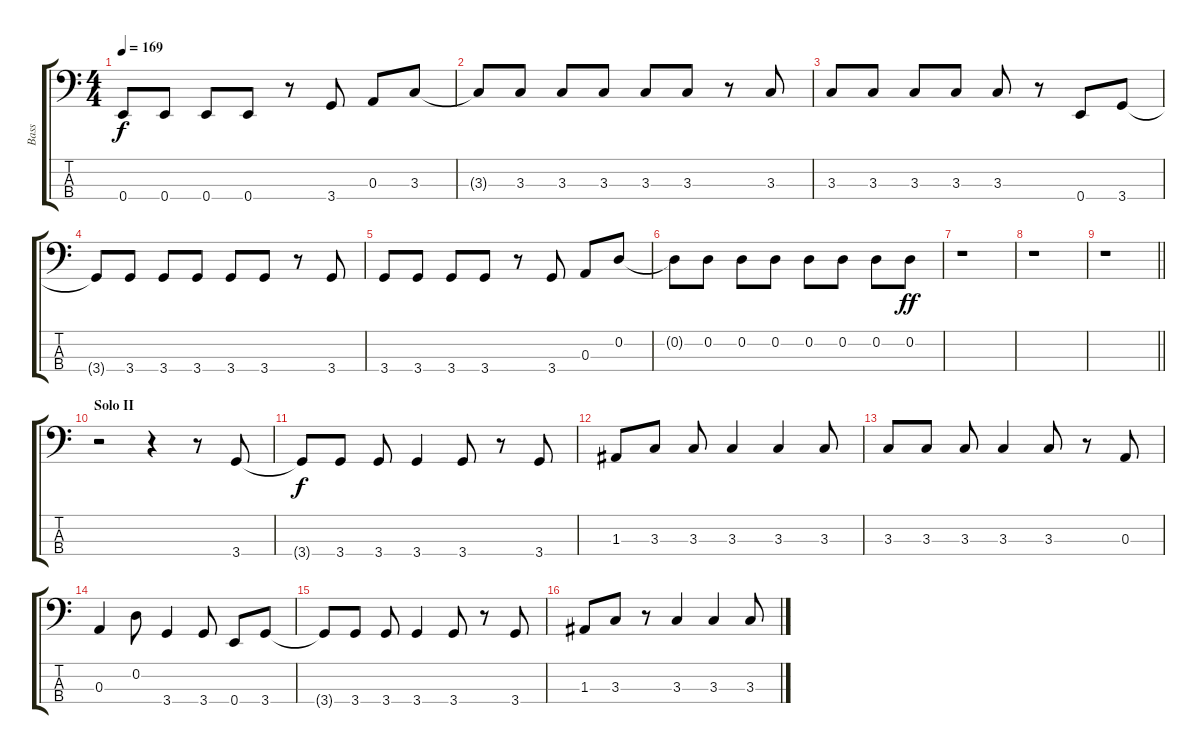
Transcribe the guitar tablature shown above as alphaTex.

\track ("Bass" "Bass") {instrument fretlessbass}
\staff {score tabs}
\tuning (G2 D2 A1 E1) {hide}
\ts (4 4)
\tempo 169
\clef f4
\ks c
0.4.8{dy f} 0.4.8 0.4.8 0.4.8 r.8 3.4.8 0.3.8 3.3.8 |
3.3{t}.8 3.3.8 3.3.8 3.3.8 3.3.8 3.3.8 r.8 3.3.8 |
3.3.8 3.3.8 3.3.8 3.3.8 3.3.8 r.8 0.4.8 3.4.8 |
3.4{t}.8 3.4.8 3.4.8 3.4.8 3.4.8 3.4.8 r.8 3.4.8 |
3.4.8 3.4.8 3.4.8 3.4.8 r.8 3.4.8 0.3.8 0.2.8 |
0.2{t}.8 0.2.8 0.2.8 0.2.8 0.2.8 0.2.8 0.2.8 0.2.8{dy ff} |
r.1 |
r.1 |
\barLineRight lightlight
r.1 |
\section ("" "Solo II")
r.2 r.4 r.8 3.4.8 |
3.4{t}.8{dy f} 3.4.8 3.4.8 3.4.4 3.4.8 r.8 3.4.8 |
1.3.8 3.3.8 3.3.8 3.3.4 3.3.4 3.3.8 |
3.3.8 3.3.8 3.3.8 3.3.4 3.3.8 r.8 0.3.8 |
0.3.4 0.2.8 3.4.4 3.4.8 0.4.8 3.4.8 |
3.4{t}.8 3.4.8 3.4.8 3.4.4 3.4.8 r.8 3.4.8 |
1.3.8 3.3.8 r.8 3.3.4 3.3.4 3.3.8
